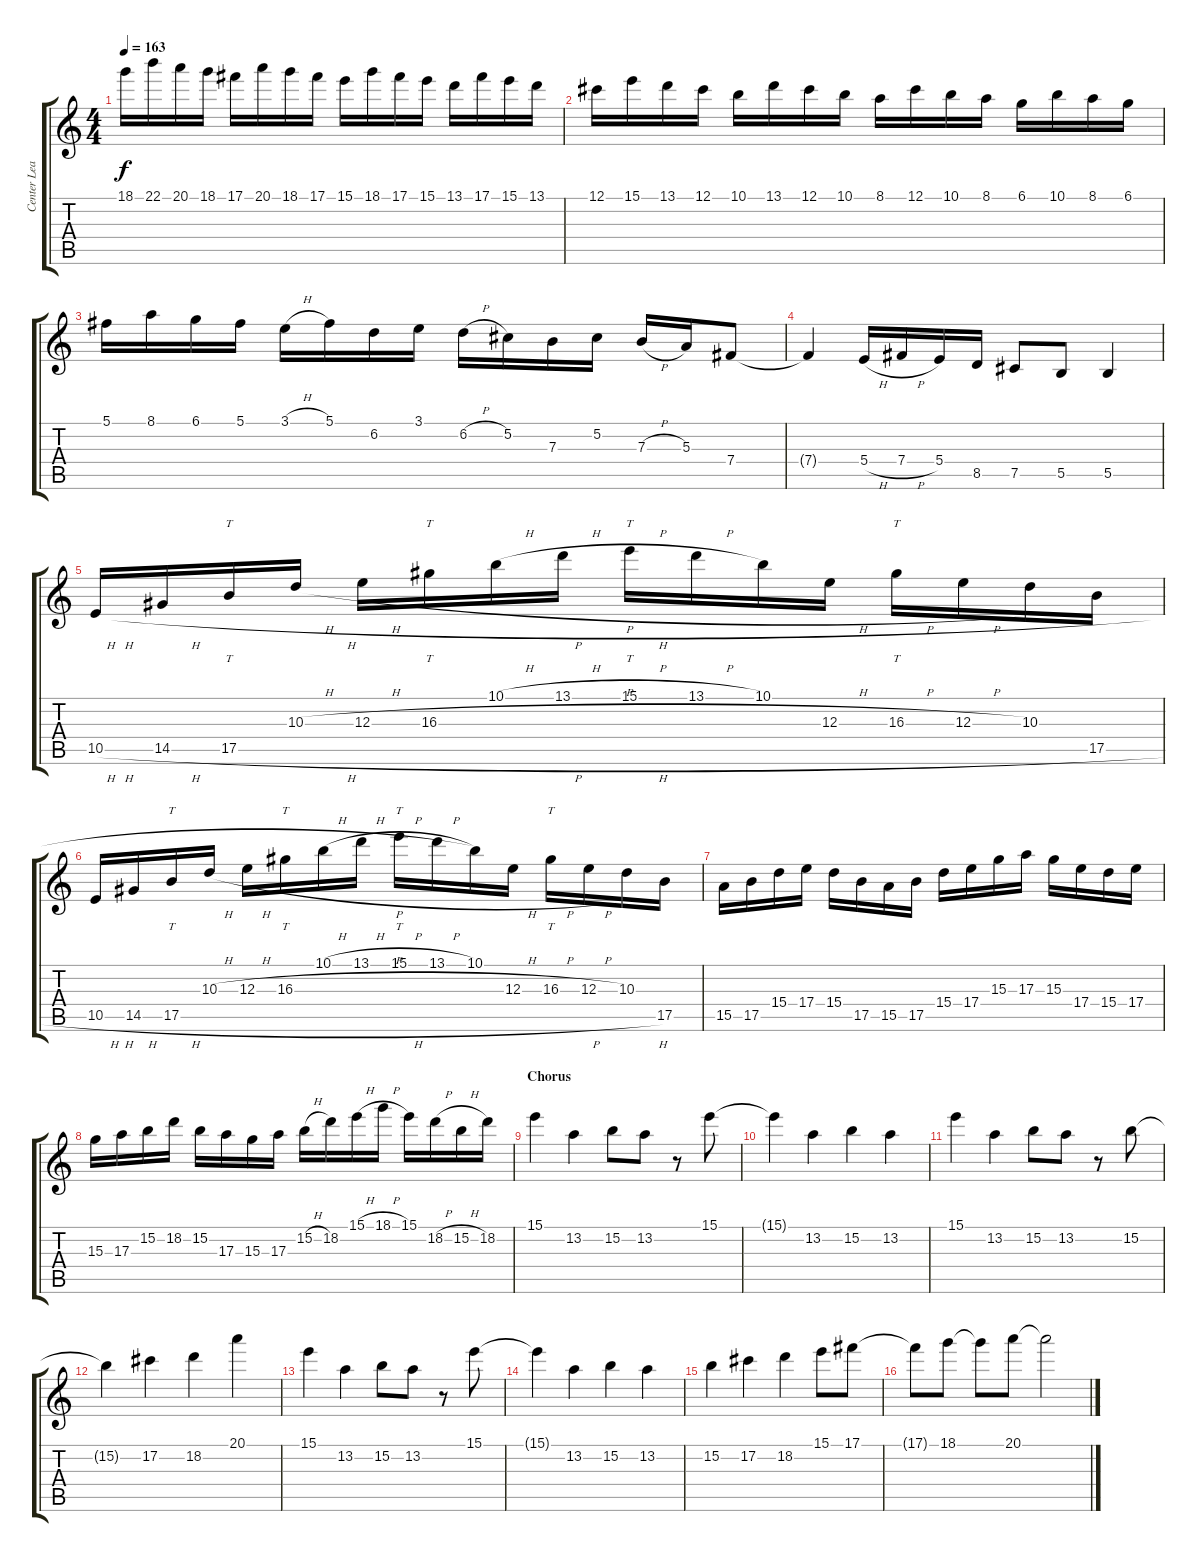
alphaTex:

\track ("Center Lead 1" "Center Lea") {instrument overdrivenguitar}
\staff {score tabs}
\tuning (Db4 Ab3 E3 B2 Gb2 B1) {hide}
\ts (4 4)
\tempo 163
\clef g2
\ks aminor
18.1.16{dy f} 22.1.16 20.1.16 18.1.16 17.1.16 20.1.16 18.1.16 17.1.16 15.1.16 18.1.16 17.1.16 15.1.16 13.1.16 17.1.16 15.1.16 13.1.16 |
12.1.16 15.1.16 13.1.16 12.1.16 10.1.16 13.1.16 12.1.16 10.1.16 8.1.16 12.1.16 10.1.16 8.1.16 6.1.16 10.1.16 8.1.16 6.1.16 |
5.1.16 8.1.16 6.1.16 5.1.16 3.1{h}.16 5.1.16 6.2.16 3.1.16 6.2{h}.16 5.2.16 7.3.16 5.2.16 7.3{h}.16 5.3.16 7.4.8 |
7.4{t}.4 5.4{h}.16 7.4{h}.16 5.4.16 8.5.16 7.5.8 5.5.8 5.5.4 |
10.5{h}.16 14.5{h}.16 17.5{h}.16{tt} 10.3{h}.16 12.3{h}.16 16.3{h}.16{tt} 10.1{h}.16 13.1{h}.16 15.1{h}.16{tt} 13.1{h}.16 10.1.16 12.3{h}.16 16.3{h}.16{tt} 12.3{h}.16 10.3.16 17.5{h}.16 |
10.5{h}.16 14.5{h}.16 17.5{h}.16{tt} 10.3{h}.16 12.3{h}.16 16.3{h}.16{tt} 10.1{h}.16 13.1{h}.16 15.1{h}.16{tt} 13.1{h}.16 10.1.16 12.3{h}.16 16.3{h}.16{tt} 12.3{h}.16 10.3.16 17.5.16 |
15.5.16 17.5.16 15.4.16 17.4.16 15.4.16 17.5.16 15.5.16 17.5.16 15.4.16 17.4.16 15.3.16 17.3.16 15.3.16 17.4.16 15.4.16 17.4.16 |
15.3.16 17.3.16 15.2.16 18.2.16 15.2.16 17.3.16 15.3.16 17.3.16 15.2{h}.16 18.2.16 15.1{h}.16 18.1{h}.16 15.1.16 18.2{h}.16 15.2{h}.16 18.2.16 |
\section ("" "Chorus")
15.1.4 13.2.4 15.2.8 13.2.8 r.8 15.1.8 |
15.1{t}.4 13.2.4 15.2.4 13.2.4 |
15.1.4 13.2.4 15.2.8 13.2.8 r.8 15.2.8 |
15.2{t}.4 17.2.4 18.2.4 20.1.4 |
15.1.4 13.2.4 15.2.8 13.2.8 r.8 15.1.8 |
15.1{t}.4 13.2.4 15.2.4 13.2.4 |
15.2.4 17.2.4 18.2.4 15.1.8 17.1.8 |
17.1{t}.8 18.1.8 18.1{t}.8 20.1.8 20.1{t}.2
